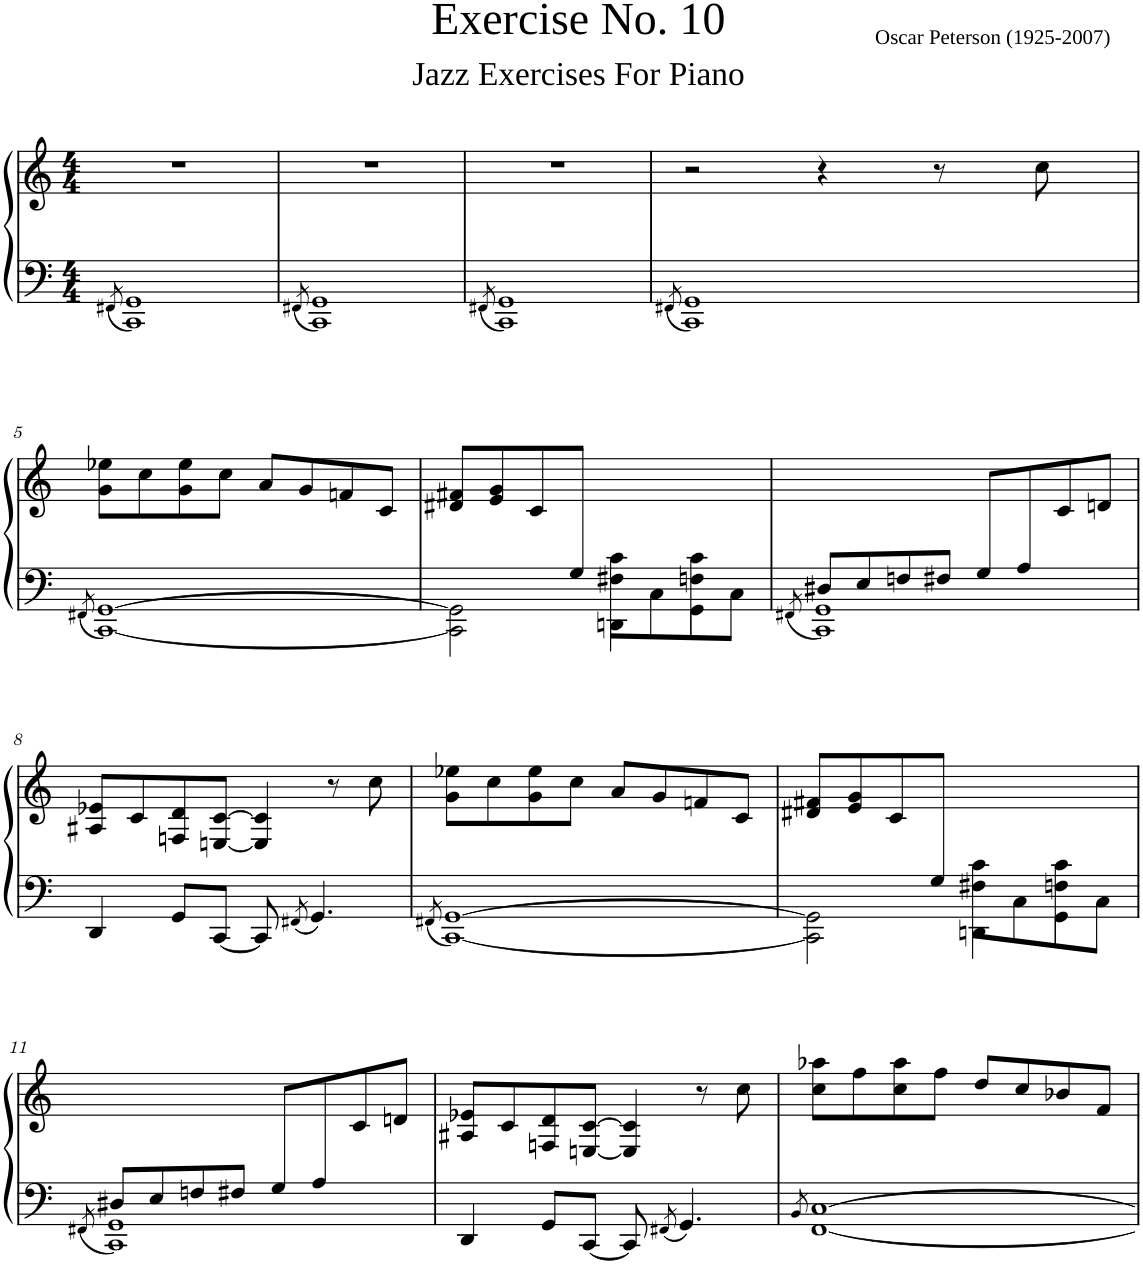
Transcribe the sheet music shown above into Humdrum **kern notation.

**kern	**kern
*part1	*part1
*staff2	*staff1
*I"Piano	*
*I'Pno	*
*clefF4	*clefG2
*k[]	*k[]
*M4/4	*M4/4
=1	=1
8qFF#X/	.
1CC 1GG	1r
=2	=2
8qFF#X/	.
1CC 1GG	1r
=3	=3
8qFF#X/	.
1CC 1GG	1r
=4	=4
8qFF#X/	.
1CC 1GG	2r
.	4r
.	8r
.	8cc\
!!LO:LB:g=z
=5	=5
8qFF#X/	.
[1CC [>1GG	8g\ 8ee-X\L
.	8cc\
.	8g\ 8ee-\
.	8cc\J
.	8a/L
.	8g/
.	8fn/
.	8c/J
=6	=6
*^	*
4.ryy	2CC\] 2GG\]	8d#X/ 8f#X/L
.	.	8e/ 8g/
.	.	8c/
8G/J	.	2ryy
8F#X\ 8c\L	4DDn\	.
8C\	.	.
8Fn\ 8c\	4GG\	.
8C\J	.	8ryy
=7	=7	=7
.	8qFF#X/	.
8D#X/L	1CC 1GG	2.ryy
8E/	.	.
8Fn/	.	.
8F#X/J	.	.
8G/L	.	.
8A/	.	.
4ryy	.	8c/
.	.	8dn/J
*v	*v	*
!!LO:LB:g=z
=8	=8
4DD/	8A#X/ 8e-X/L
.	8c/
8GG/L	8Fn/ 8d/
[8CC/J	[8En/ [>8c/J
8CC/]	4E/] 4c/]
8qFF#X/	.
4.GG/	.
.	8r
.	8cc\
=9	=9
8qFF#X/	.
[1CC [>1GG	8g\ 8ee-X\L
.	8cc\
.	8g\ 8ee-\
.	8cc\J
.	8a/L
.	8g/
.	8fn/
.	8c/J
=10	=10
*^	*
4.ryy	2CC\] 2GG\]	8d#X/ 8f#X/L
.	.	8e/ 8g/
.	.	8c/
8G/J	.	2ryy
8F#X\ 8c\L	4DDn\	.
8C\	.	.
8Fn\ 8c\	4GG\	.
8C\J	.	8ryy
!!LO:LB:g=z
=11	=11	=11
.	8qFF#X/	.
8D#X/L	1CC 1GG	2.ryy
8E/	.	.
8Fn/	.	.
8F#X/J	.	.
8G/L	.	.
8A/	.	.
4ryy	.	8c/
.	.	8dn/J
*v	*v	*
=12	=12
4DD/	8A#X/ 8e-X/L
.	8c/
8GG/L	8Fn/ 8d/
[8CC/J	[8En/ [>8c/J
8CC/]	4E/] 4c/]
8qFF#X/	.
4.GG/	.
.	8r
.	8cc\
=13	=13
8qBB/	.
[1FF [>1C	8cc\ 8aa-X\L
.	8ff\
.	8cc\ 8aa-\
.	8ff\J
.	8dd/L
.	8cc/
.	8b-X/
.	8f/J
=	=
*-	*-
